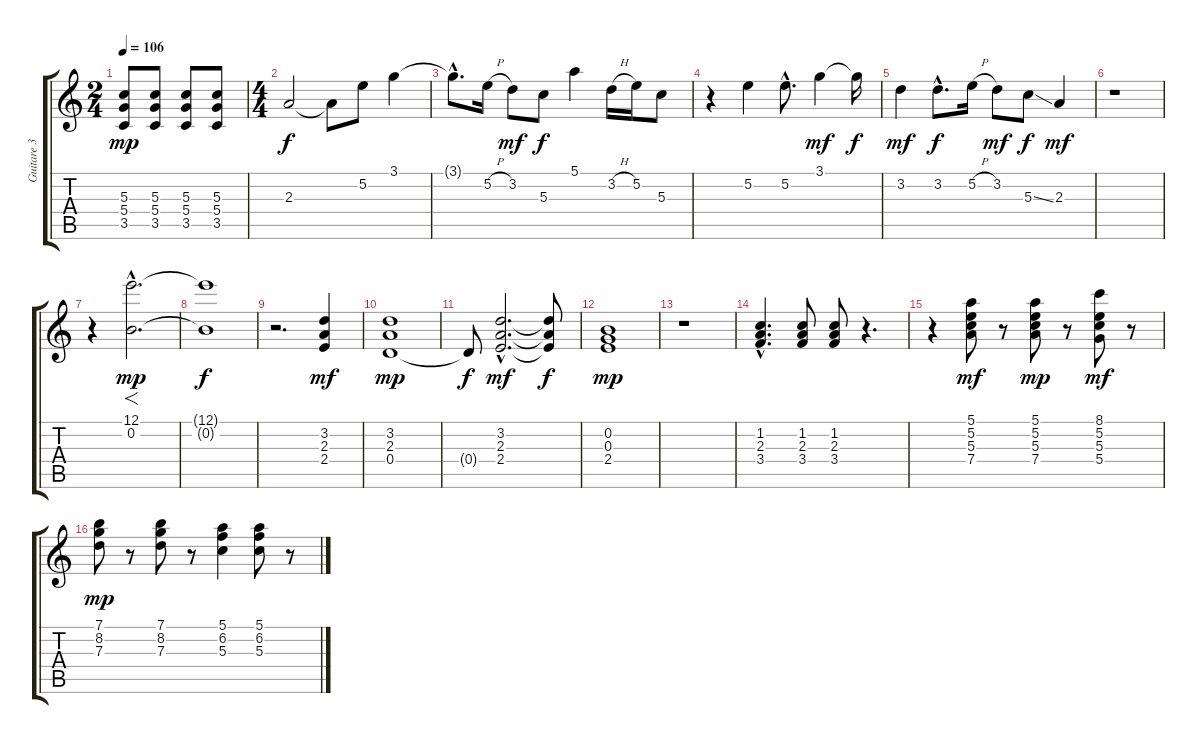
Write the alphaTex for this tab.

\track ("Guitare 3" "Guitare 3") {instrument overdrivenguitar}
\staff {score tabs}
\tuning (E4 B3 G3 D3 A2 E2) {hide}
\ts (2 4)
\tempo 106
\clef g2
\ks c
(5.3 5.4 3.5).8{dy mp} (5.3 5.4 3.5).8 (5.3 5.4 3.5).8 (5.3 5.4 3.5).8 |
\ts (4 4)
2.3.2{dy f} 2.3{t}.8 5.2.8 3.1.4 |
3.1{hac t}.8{d} 5.2{h}.16 3.2.8{dy mf} 5.3.8{dy f} 5.1.4 3.2{h}.16 5.2.16 5.3.8 |
r.4 5.2.4 5.2{hac}.8{d} 3.1.4{dy mf} 3.1{t}.16{dy f} |
3.2.4{dy mf} 3.2{hac}.8{d dy f} 5.2{h}.16 3.2.8{dy mf} 5.3{ss}.8{dy f} 2.3.4{dy mf} |
r.1 |
r.4 (12.1{hac} 0.2{hac}).2{f d dy mp} |
(12.1{t} 0.2{t}).1{dy f} |
r.2{d} (3.2 2.3 2.4).4{dy mf} |
(3.2 2.3 0.4).1{dy mp} |
0.4{t}.8{dy f} (3.2{hac} 2.3{hac} 2.4{hac}).2{d dy mf} (3.2{t} 2.3{t} 2.4{t}).8{dy f} |
(0.2 0.3 2.4).1{dy mp} |
r.1 |
(1.2{hac} 2.3{hac} 3.4{hac}).4{d} (1.2 2.3 3.4).8 (1.2 2.3 3.4).8 r.4{d} |
r.4 (5.1 5.2 5.3 7.4).8{dy mf} r.8 (5.1 5.2 5.3 7.4).8{dy mp} r.8 (8.1 5.2 5.3 5.4).8{dy mf} r.8 |
(7.1 8.2 7.3).8{dy mp} r.8 (7.1 8.2 7.3).8 r.8 (5.1 6.2 5.3).4 (5.1 6.2 5.3).8 r.8
